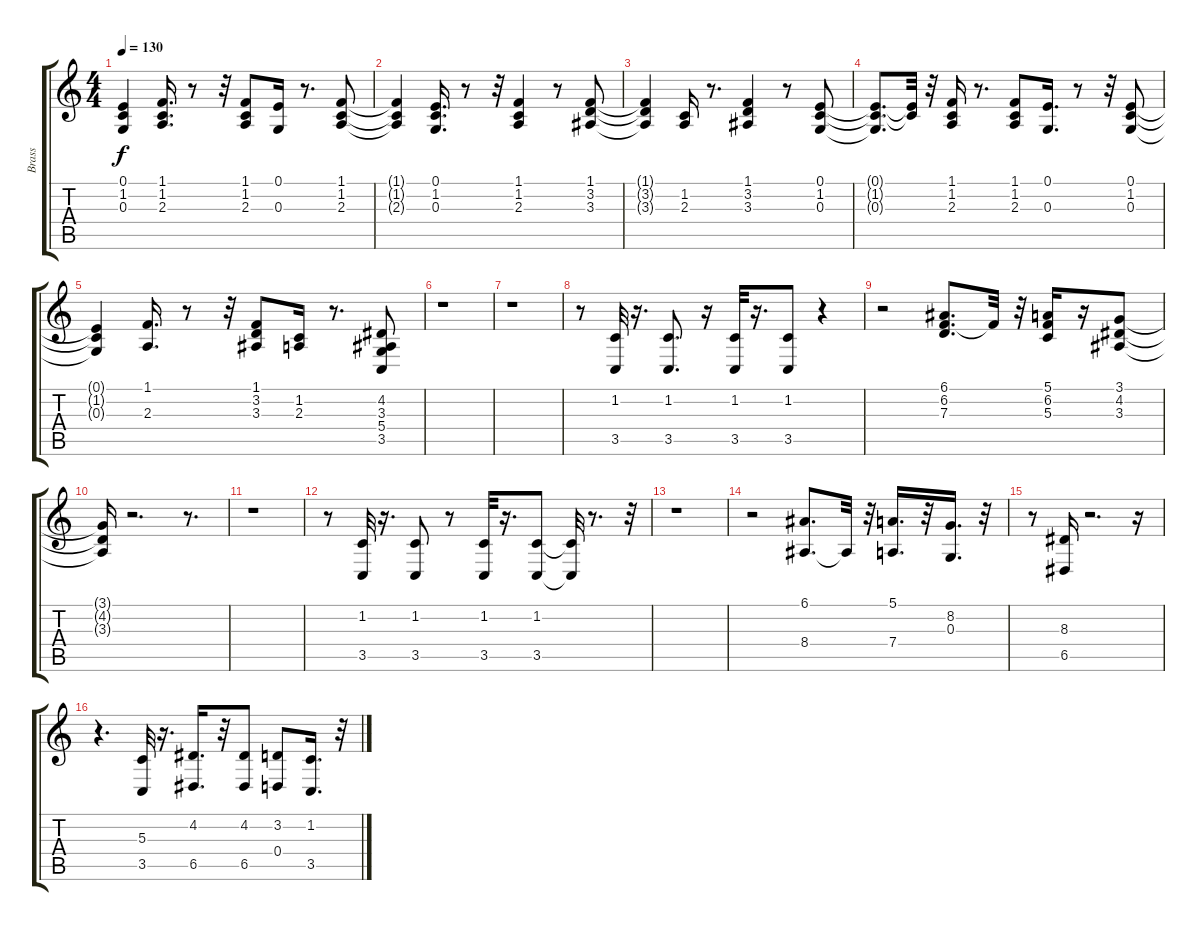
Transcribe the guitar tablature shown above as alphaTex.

\track ("Brass               " "Brass     ") {instrument brasssection}
\staff {score tabs}
\tuning (E4 B3 G3 D3 A2 E2) {hide}
\ts (4 4)
\tempo 130
\clef g2
\ks c
(0.1{t} 1.2{t} 0.3{t}).4{dy f} (1.1 1.2 2.3).16{d} r.8 r.32 (1.1 1.2 2.3).8 (0.1 0.3).16 r.8{d} (1.1 1.2 2.3).8 |
(1.1{t} 1.2{t} 2.3{t}).4 (0.1 1.2 0.3).16{d} r.8 r.32 (1.1 1.2 2.3).4 r.8 (1.1 3.2 3.3).8 |
(1.1{t} 3.2{t} 3.3{t}).4 (1.2 2.3).16 r.8{d} (1.1 3.2 3.3).4 r.8 (0.1 1.2 0.3).8 |
(0.1{t} 1.2{t} 0.3{t}).8{d} (0.1{t} 1.2{t}).32 r.32 (1.1 1.2 2.3).16 r.8{d} (1.1 1.2 2.3).8 (0.1 0.3).16{d} r.8 r.32 (0.1 1.2 0.3).8 |
(0.1{t} 1.2{t} 0.3{t}).4 (1.1 2.3).16{d} r.8 r.32 (1.1 3.2 3.3).8 (1.2 2.3).16 r.8{d} (4.2 3.3 5.4 3.5).8 |
r.1 |
r.1 |
r.8 (1.2 3.5).32 r.16{d} (1.2 3.5).8{d} r.16 (1.2 3.5).32 r.16{d} (1.2 3.5).8 r.4 |
r.2 (6.1 6.2 7.3).8{d} 6.2{t}.32 r.32 (5.1 6.2 5.3).16 r.16 (3.1 4.2 3.3).8 |
(3.1{t} 4.2{t} 3.3{t}).16 r.2{d} r.8{d} |
r.1 |
r.8 (1.2 3.5).32 r.16{d} (1.2 3.5).8 r.8 (1.2 3.5).32 r.16{d} (1.2 3.5).8 (1.2{t} 3.5{t}).32 r.8{d} r.32 |
r.1 |
r.2 (6.1 8.4).8{d} 8.4{t}.32 r.32 (5.1 7.4).16{d} r.32 (8.2 0.3).16{d} r.32 |
r.8 (8.3 6.5).16 r.2{d} r.16 |
r.4{d} (5.3 3.5).32 r.16{d} (4.2 6.5).16{d} r.32 (4.2 6.5).8 (3.2 0.4).8 (1.2 3.5).16{d} r.32
